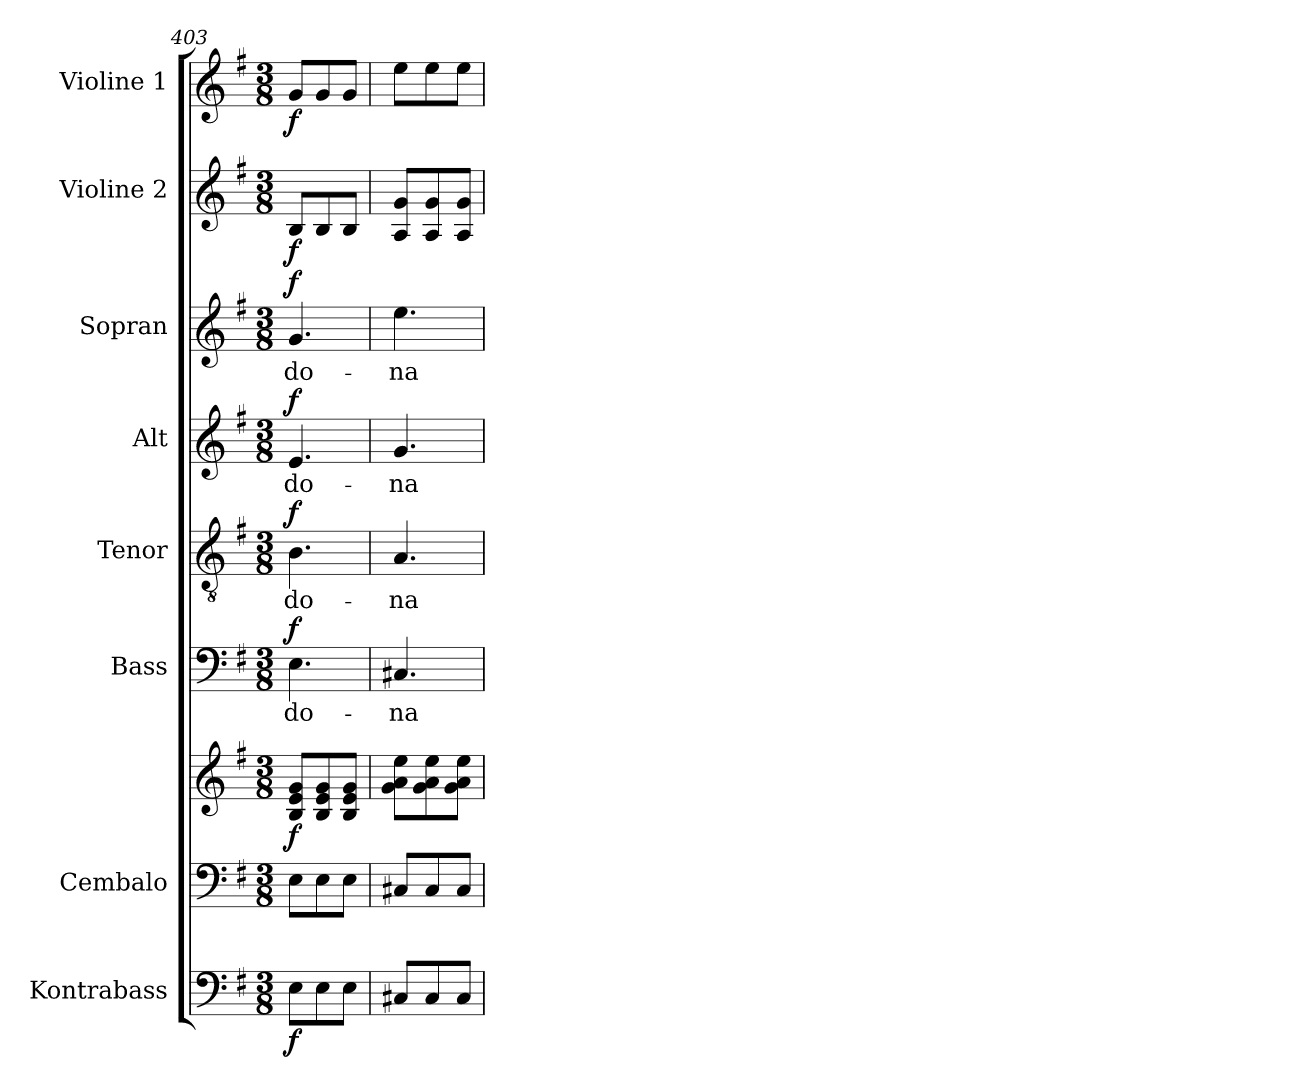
**kern	**dynam	**kern	**kern	**dynam	**kern	**text	**dynam	**kern	**text	**dynam	**kern	**text	**dynam	**kern	**text	**dynam	**kern	**dynam	**kern	**dynam
*part8	*part8	*part7	*part7	*part7	*part6	*part6	*part6	*part5	*part5	*part5	*part4	*part4	*part4	*part3	*part3	*part3	*part2	*part2	*part1	*part1
*staff9	*staff9	*staff8	*staff7	*staff7/8	*staff6	*staff6	*staff6	*staff5	*staff5	*staff5	*staff4	*staff4	*staff4	*staff3	*staff3	*staff3	*staff2	*staff2	*staff1	*staff1
*I"Kontrabass	*	*I"Cembalo	*	*	*I"Bass	*	*	*I"Tenor	*	*	*I"Alt	*	*	*I"Sopran	*	*	*I"Violine 2	*	*I"Violine 1	*
*I'Kb.	*	*I'Cemb.	*	*	*I'B.	*	*	*I'T.	*	*	*I'A.	*	*	*I'S.	*	*	*I'Vl. 2	*	*I'Vl. 1	*
*clefF4	*	*clefF4	*clefG2	*	*clefF4	*	*	*clefGv2	*	*	*clefG2	*	*	*clefG2	*	*	*clefG2	*	*clefG2	*
*ITrd7c12	*	*	*	*	*	*	*	*	*	*	*	*	*	*	*	*	*	*	*	*
*k[f#]	*	*k[f#]	*k[f#]	*	*k[f#]	*	*	*k[f#]	*	*	*k[f#]	*	*	*k[f#]	*	*	*k[f#]	*	*k[f#]	*
*G:	*	*G:	*G:	*	*G:	*	*	*G:	*	*	*G:	*	*	*G:	*	*	*G:	*	*G:	*
*M3/8	*	*M3/8	*M3/8	*	*M3/8	*	*	*M3/8	*	*	*M3/8	*	*	*M3/8	*	*	*M3/8	*	*M3/8	*
=403	=403	=403	=403	=403	=403	=403	=403	=403	=403	=403	=403	=403	=403	=403	=403	=403	=403	=403	=403	=403
!	!LO:DY:b	!	!	!LO:DY:b	!	!LO:LY:b	!LO:DY:a	!	!LO:LY:b	!LO:DY:a	!	!LO:LY:b	!LO:DY:a	!	!LO:LY:b	!LO:DY:a	!	!LO:DY:b	!	!LO:DY:b
8EE\L	f	8E\L	8B/ 8e/ 8g/L	f	4.E\	do-	f	4.B\	do-	f	4.e/	do-	f	4.g/	do-	f	8B/L	f	8g/L	f
8EE\	.	8E\	8B/ 8e/ 8g/	.	.	.	.	.	.	.	.	.	.	.	.	.	8B/	.	8g/	.
8EE\J	.	8E\J	8B/ 8e/ 8g/J	.	.	.	.	.	.	.	.	.	.	.	.	.	8B/J	.	8g/J	.
=404	=404	=404	=404	=404	=404	=404	=404	=404	=404	=404	=404	=404	=404	=404	=404	=404	=404	=404	=404	=404
!	!	!	!	!	!	!LO:LY:b	!	!	!LO:LY:b	!	!	!LO:LY:b	!	!	!LO:LY:b	!	!	!	!	!
8CC#X/L	.	8C#X/L	8g\ 8a\ 8ee\L	.	4.C#X/	-na	.	4.A/	-na	.	4.g/	-na	.	4.ee\	-na	.	8A/ 8g/L	.	8ee\L	.
8CC#/	.	8C#/	8g\ 8a\ 8ee\	.	.	.	.	.	.	.	.	.	.	.	.	.	8A/ 8g/	.	8ee\	.
8CC#/J	.	8C#/J	8g\ 8a\ 8ee\J	.	.	.	.	.	.	.	.	.	.	.	.	.	8A/ 8g/J	.	8ee\J	.
=	=	=	=	=	=	=	=	=	=	=	=	=	=	=	=	=	=	=	=	=
*-	*-	*-	*-	*-	*-	*-	*-	*-	*-	*-	*-	*-	*-	*-	*-	*-	*-	*-	*-	*-
